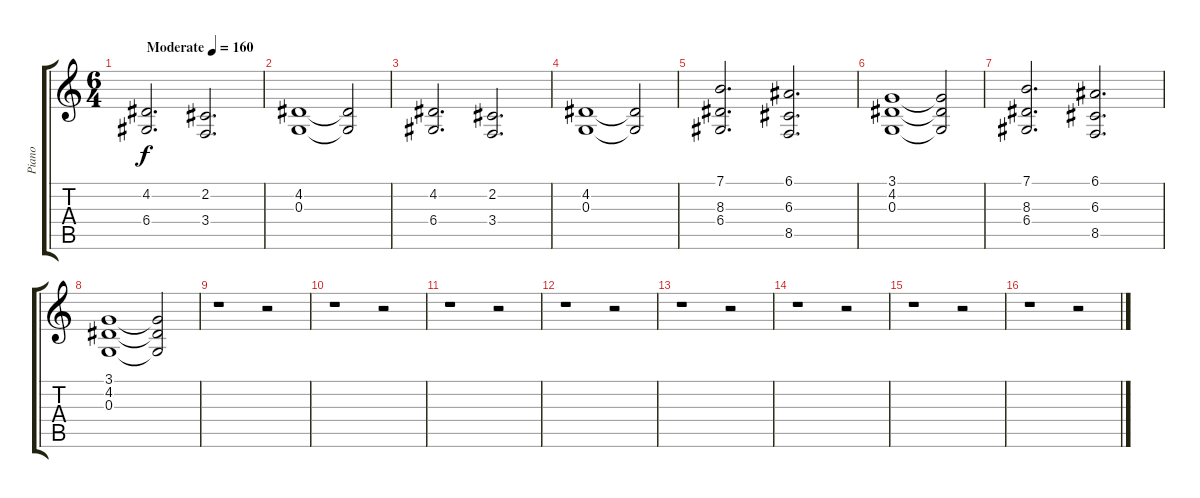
\track ("Piano" "Piano") {instrument electricpiano1}
\staff {score tabs}
\tuning (E4 B3 G3 D3 A2 E2) {hide}
\ts (6 4)
\tempo (160 "Moderate")
\clef g2
\ks c
(4.2 6.4).2{d dy f instrument electricpiano1} (2.2 3.4).2{d} |
(4.2 0.3).1 (4.2{t} 0.3{t}).2 |
(4.2 6.4).2{d} (2.2 3.4).2{d} |
(4.2 0.3).1 (4.2{t} 0.3{t}).2 |
(7.1 8.3 6.4).2{d} (6.1 6.3 8.5).2{d} |
(3.1 4.2 0.3).1 (3.1{t} 4.2{t} 0.3{t}).2 |
(7.1 8.3 6.4).2{d} (6.1 6.3 8.5).2{d} |
(3.1 4.2 0.3).1 (3.1{t} 4.2{t} 0.3{t}).2 |
r.1 r.2 |
r.1 r.2 |
r.1 r.2 |
r.1 r.2 |
r.1 r.2 |
r.1 r.2 |
r.1 r.2 |
r.1 r.2
